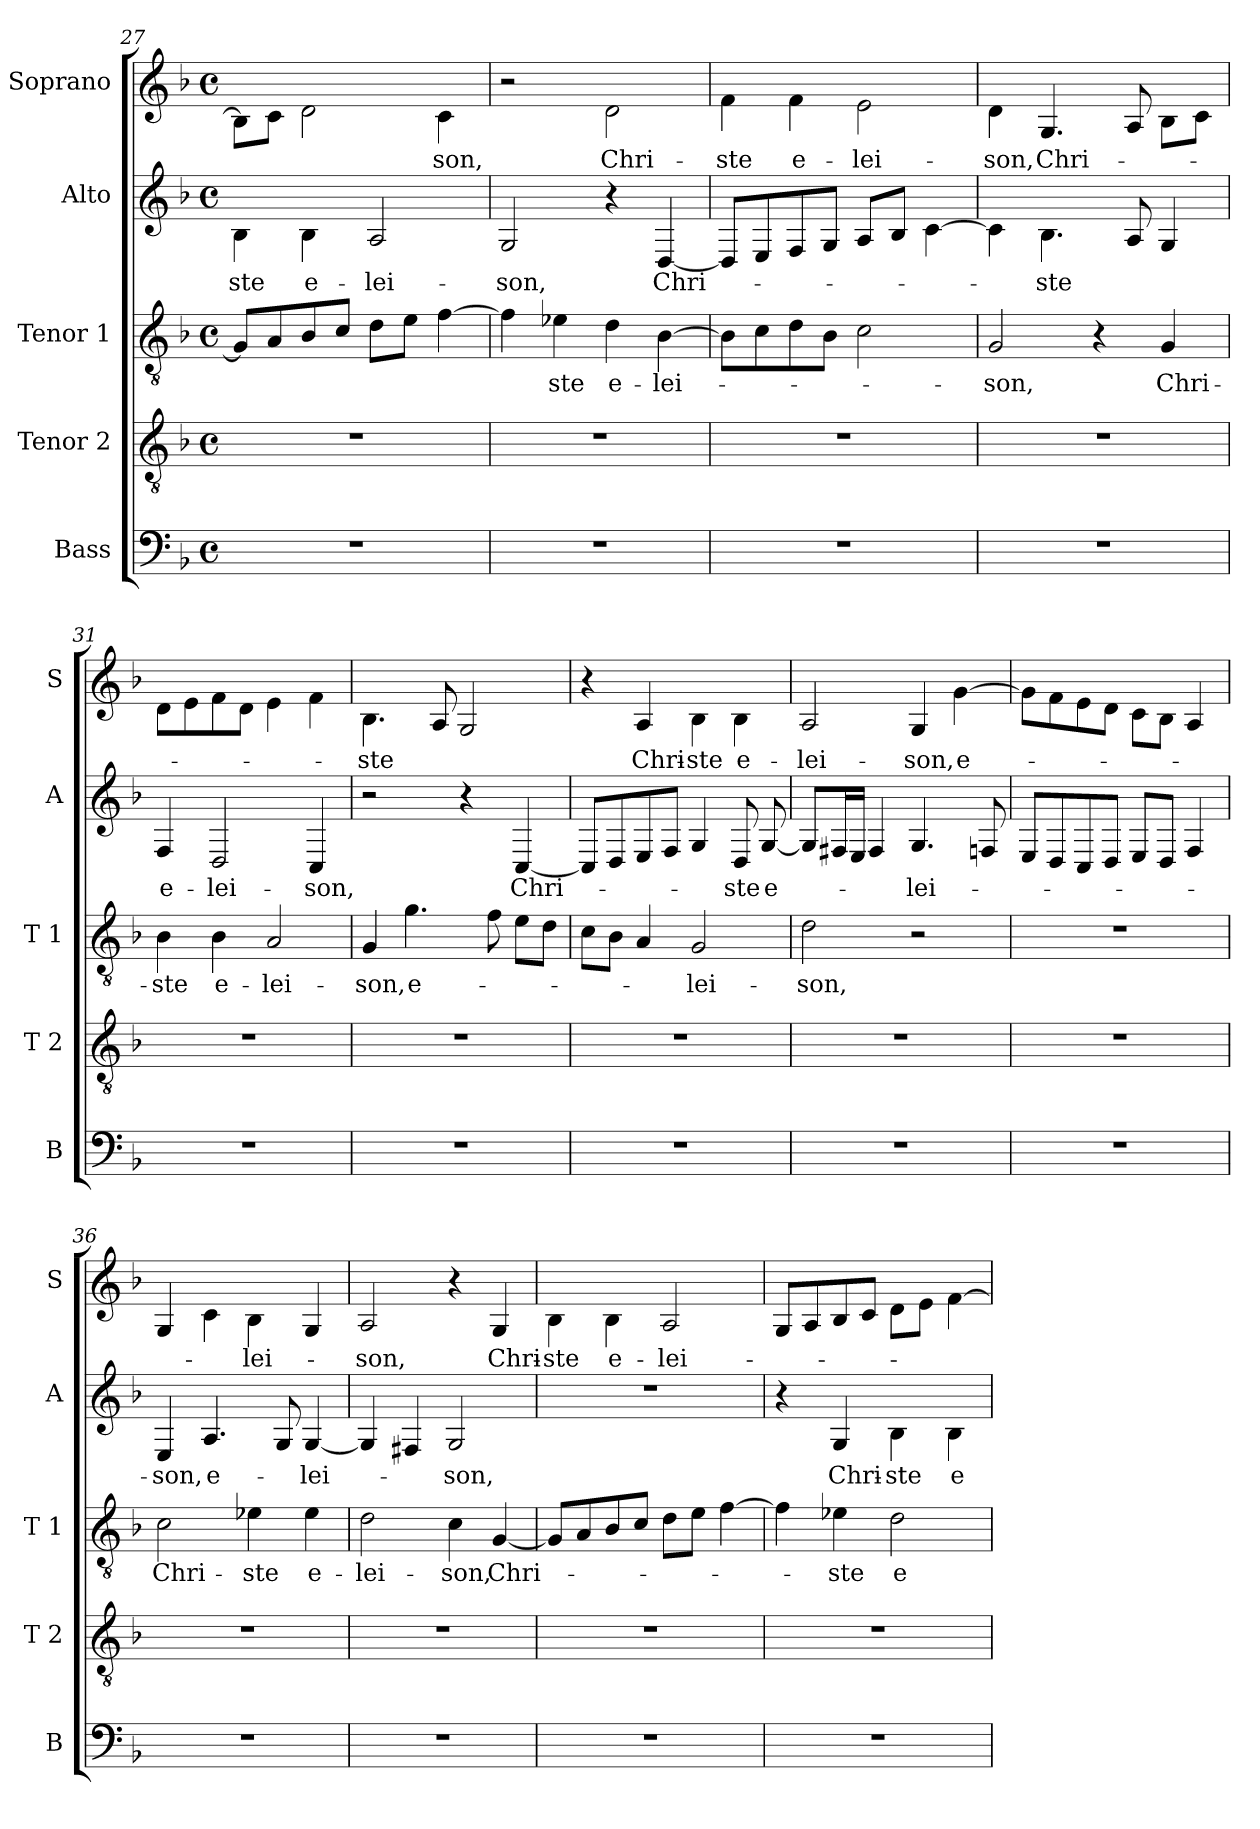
**kern	**kern	**kern	**text	**kern	**text	**kern	**text
*part5	*part4	*part3	*part3	*part2	*part2	*part1	*part1
*staff5	*staff4	*staff3	*staff3	*staff2	*staff2	*staff1	*staff1
*I"Bass	*I"Tenor 2	*I"Tenor 1	*	*I"Alto	*	*I"Soprano	*
*I'B	*I'T 2	*I'T 1	*	*I'A	*	*I'S	*
*clefF4	*clefGv2	*clefGv2	*	*clefG2	*	*clefG2	*
*	*	*	*	*ITrd-7c-12	*	*ITrd-7c-12	*
*k[b-]	*k[b-]	*k[b-]	*	*k[b-]	*	*k[b-]	*
*d:	*d:	*d:	*	*d:	*	*d:	*
*M4/4	*M4/4	*M4/4	*	*M4/4	*	*M4/4	*
*met(c)	*met(c)	*met(c)	*	*met(c)	*	*met(c)	*
=27	=27	=27	=27	=27	=27	=27	=27
1r	1r	8G/L]	.	4b-\	-ste	8b-\L]	.
.	.	8A/	.	.	.	8cc\J	.
.	.	8B-/	.	4b-\	e-	2dd\	.
.	.	8c/J	.	.	.	.	.
.	.	8d\L	.	2a/	-lei-	.	.
.	.	8e\J	.	.	.	.	.
.	.	[4f\	.	.	.	4cc\	-son,
=28	=28	=28	=28	=28	=28	=28	=28
1r	1r	4f\]	.	2g/	-son,	2r	.
.	.	4e-X\	-ste	.	.	.	.
.	.	4d\	e-	4r	.	2dd\	Chri-
.	.	[4B-\	-lei-	[4d/	Chri-	.	.
=29	=29	=29	=29	=29	=29	=29	=29
1r	1r	8B-\L]	.	8d/L]	.	4ff\	-ste
.	.	8c\	.	8e/	.	.	.
.	.	8d\	.	8f/	.	4ff\	e-
.	.	8B-\J	.	8g/J	.	.	.
.	.	2c\	.	8a/L	.	2ee\	-lei-
.	.	.	.	8b-/J	.	.	.
.	.	.	.	[4cc\	.	.	.
!!LO:LB:g=z
=30	=30	=30	=30	=30	=30	=30	=30
1r	1r	2G/	-son,	4cc\]	.	4dd\	-son,
.	.	.	.	4.b-\	-ste	4.g/	Chri-
.	.	4r	.	.	.	.	.
.	.	.	.	8a/	.	8a/	.
.	.	4G/	Chri-	4g/	.	8b-\L	.
.	.	.	.	.	.	8cc\J	.
=31	=31	=31	=31	=31	=31	=31	=31
1r	1r	4B-\	-ste	4f/	e-	8dd\L	.
.	.	.	.	.	.	8ee\	.
.	.	4B-\	e-	2d/	-lei-	8ff\	.
.	.	.	.	.	.	8dd\J	.
.	.	2A/	-lei-	.	.	4ee\	.
.	.	.	.	4c/	-son,	4ff\	.
=32	=32	=32	=32	=32	=32	=32	=32
1r	1r	4G/	-son,	2r	.	4.b-\	-ste
.	.	4.g\	e-	.	.	.	.
.	.	.	.	.	.	8a/	.
.	.	.	.	4r	.	2g/	.
.	.	8f\	.	.	.	.	.
.	.	8e\L	.	[4c/	Chri-	.	.
.	.	8d\J	.	.	.	.	.
=33	=33	=33	=33	=33	=33	=33	=33
1r	1r	8c\L	.	8c/L]	.	4r	.
.	.	8B-\J	.	8d/	.	.	.
.	.	4A/	.	8e/	.	4a/	Chri-
.	.	.	.	8f/J	.	.	.
.	.	2G/	-lei-	4g/	.	4b-\	-ste
.	.	.	.	8d/	-ste	4b-\	e-
.	.	.	.	[8g/	e-	.	.
=34	=34	=34	=34	=34	=34	=34	=34
1r	1r	2d\	-son,	8g/L]	.	2a/	-lei-
.	.	.	.	16f#X/L	.	.	.
.	.	.	.	16e/JJ	.	.	.
.	.	.	.	4f#/	.	.	.
.	.	2r	.	4.g/	-lei-	4g/	-son,
.	.	.	.	.	.	[4gg\	e-
.	.	.	.	8fn/	.	.	.
!!LO:LB:g=z
=35	=35	=35	=35	=35	=35	=35	=35
1r	1r	1r	.	8e/L	.	8gg\L]	.
.	.	.	.	8d/	.	8ff\	.
.	.	.	.	8c/	.	8ee\	.
.	.	.	.	8d/J	.	8dd\J	.
.	.	.	.	8e/L	.	8cc\L	.
.	.	.	.	8d/J	.	8b-\J	.
.	.	.	.	4f/	.	4a/	.
=36	=36	=36	=36	=36	=36	=36	=36
1r	1r	2c\	Chri-	4e/	-son,	4g/	.
.	.	.	.	4.a/	e-	4cc\	.
.	.	4e-X\	-ste	.	.	4b-\	-lei-
.	.	.	.	8g/	.	.	.
.	.	4e-\	e-	[4g/	-lei-	4g/	.
=37	=37	=37	=37	=37	=37	=37	=37
1r	1r	2d\	-lei-	4g/]	.	2a/	-son,
.	.	.	.	4f#X/	.	.	.
.	.	4c\	-son,	2g/	-son,	4r	.
.	.	[4G/	Chri-	.	.	4g/	Chri-
=38	=38	=38	=38	=38	=38	=38	=38
1r	1r	8G/L]	.	1r	.	4b-\	-ste
.	.	8A/	.	.	.	.	.
.	.	8B-/	.	.	.	4b-\	e-
.	.	8c/J	.	.	.	.	.
.	.	8d\L	.	.	.	2a/	-lei-
.	.	8e\J	.	.	.	.	.
.	.	[4f\	.	.	.	.	.
=39	=39	=39	=39	=39	=39	=39	=39
1r	1r	4f\]	.	4r	.	8g/L	.
.	.	.	.	.	.	8a/	.
.	.	4e-X\	-ste	4g/	Chri-	8b-/	.
.	.	.	.	.	.	8cc/J	.
.	.	2d\	e-	4b-\	-ste	8dd\L	.
.	.	.	.	.	.	8ee\J	.
.	.	.	.	4b-\	e-	[4ff\	.
=	=	=	=	=	=	=	=
*-	*-	*-	*-	*-	*-	*-	*-
